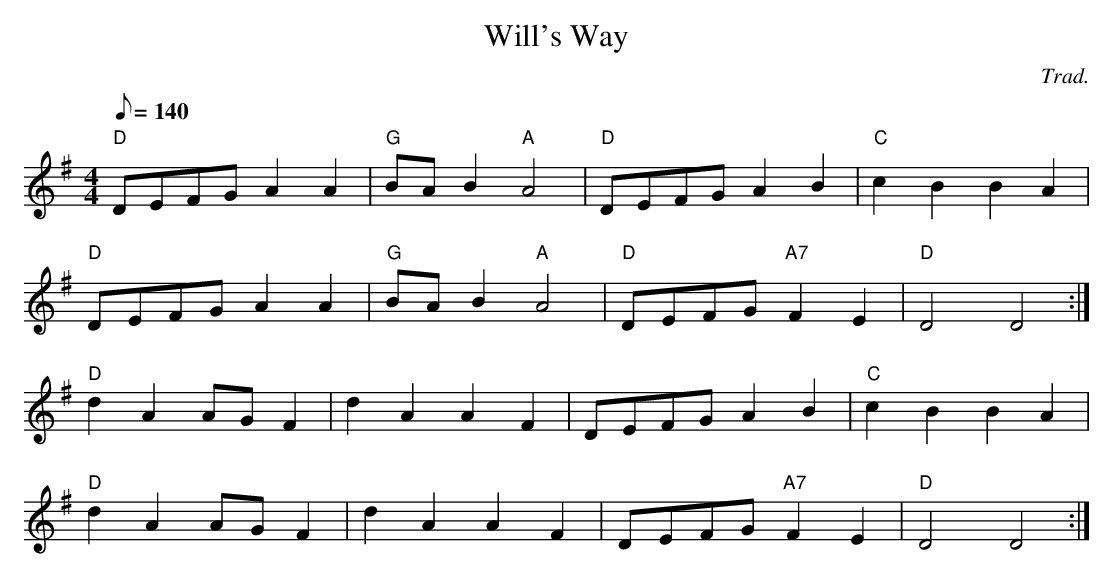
X:1
T: Will's Way
C: Trad.
M: 4/4
L: 1/8
Q: 140
K: Dmix
"D" DEFG A2 A2 | "G" BA B2 "A" A4 | "D" DEFG A2 B2 | "C" c2 B2 B2 A2 |
"D" DEFG A2 A2 | "G" BA B2 "A" A4 | "D" DEFG "A7" F2 E2 | "D" D4 D4 :|
"D" d2 A2 AG F2 | d2 A2 A2 F2 | DEFG A2 B2 | "C" c2 B2 B2 A2 |
"D" d2 A2 AG F2 | d2 A2 A2 F2 | DEFG "A7" F2 E2 | "D" D4 D4 :|
